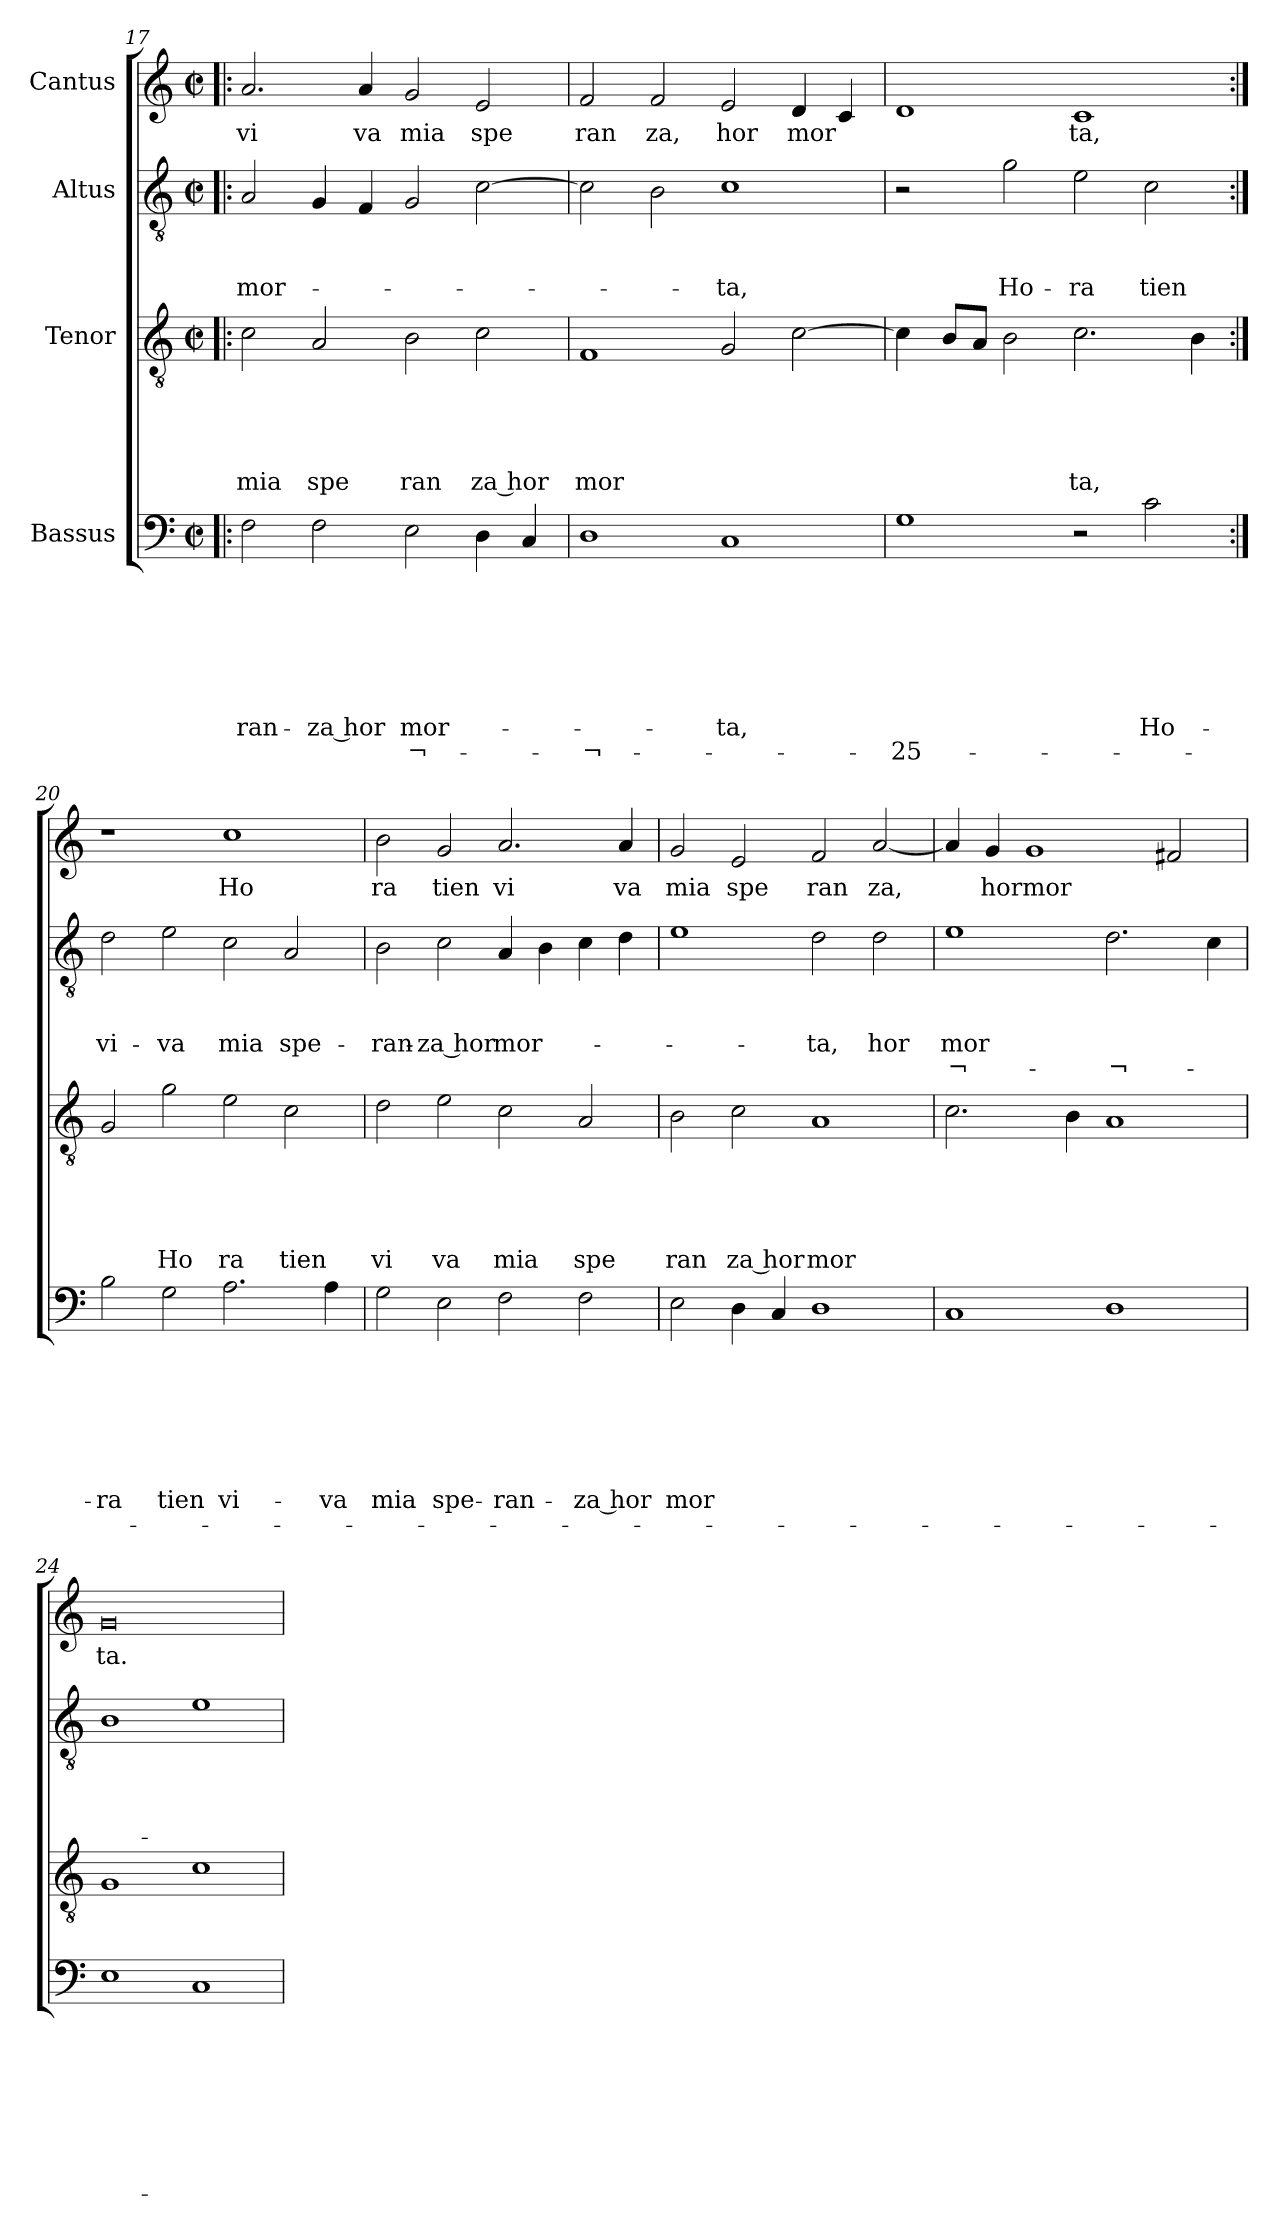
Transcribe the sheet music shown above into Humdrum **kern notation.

**kern	**text	**text	**text	**text	**text	**text	**text	**text	**kern	**text	**text	**text	**text	**text	**kern	**text	**text	**text	**text	**kern	**text
*part4	*part4	*part4	*part4	*part4	*part4	*part4	*part4	*part4	*part3	*part3	*part3	*part3	*part3	*part3	*part2	*part2	*part2	*part2	*part2	*part1	*part1
*staff4	*staff4	*staff4	*staff4	*staff4	*staff4	*staff4	*staff4	*staff4	*staff3	*staff3	*staff3	*staff3	*staff3	*staff3	*staff2	*staff2	*staff2	*staff2	*staff2	*staff1	*staff1
*I"Bassus	*	*	*	*	*	*	*	*	*I"Tenor	*	*	*	*	*	*I"Altus	*	*	*	*	*I"Cantus	*
!!LO:PB:g=z
*clefF4	*	*	*	*	*	*	*	*	*clefGv2	*	*	*	*	*	*clefGv2	*	*	*	*	*clefG2	*
*k[]	*	*	*	*	*	*	*	*	*k[]	*	*	*	*	*	*k[]	*	*	*	*	*k[]	*
*C:	*	*	*	*	*	*	*	*	*C:	*	*	*	*	*	*C:	*	*	*	*	*C:	*
*M2/2	*	*	*	*	*	*	*	*	*M2/2	*	*	*	*	*	*M2/2	*	*	*	*	*M2/2	*
*met(c|)	*	*	*	*	*	*	*	*	*met(c|)	*	*	*	*	*	*met(c|)	*	*	*	*	*met(c|)	*
=17!|:	=17!|:	=17!|:	=17!|:	=17!|:	=17!|:	=17!|:	=17!|:	=17!|:	=17!|:	=17!|:	=17!|:	=17!|:	=17!|:	=17!|:	=17!|:	=17!|:	=17!|:	=17!|:	=17!|:	=17!|:	=17!|:
!	!	!	!	!	!	!	!LO:LY:b	!	!	!	!	!	!	!LO:LY:b	!	!	!	!LO:LY:b	!	!	!LO:LY:b
2F\	.	.	.	.	.	.	ran-	.	2c\	.	.	.	.	mia	2A/	.	.	mor-	.	2.a/	vi
!	!	!	!	!	!	!	!LO:LY:b:rj	!	!	!	!	!	!	!LO:LY:b	!	!	!	!	!	!	!
2F\	.	.	.	.	.	.	-za hor	.	2A/	.	.	.	.	spe	4G/	.	.	.	.	.	.
!	!	!	!	!	!	!	!	!	!	!	!	!	!	!	!	!	!	!	!	!	!LO:LY:b
.	.	.	.	.	.	.	.	.	.	.	.	.	.	.	4F/	.	.	.	.	4a/	va
!	!	!	!	!	!	!	!LO:LY:b	!LO:LY:b	!	!	!	!	!	!LO:LY:b	!	!	!	!	!	!	!LO:LY:b
2E\	.	.	.	.	.	.	mor-	¬-	2B\	.	.	.	.	ran	2G/	.	.	.	.	2g/	mia
!	!	!	!	!	!	!	!	!	!	!	!	!	!	!LO:LY:b:rj	!	!	!	!	!	!	!LO:LY:b
4D\	.	.	.	.	.	.	.	.	2c\	.	.	.	.	za hor	[>2c\	.	.	.	.	2e/	spe
4C/	.	.	.	.	.	.	.	.	.	.	.	.	.	.	.	.	.	.	.	.	.
=18	=18	=18	=18	=18	=18	=18	=18	=18	=18	=18	=18	=18	=18	=18	=18	=18	=18	=18	=18	=18	=18
!	!	!	!	!	!	!	!	!LO:LY:b:rj	!	!	!	!	!	!LO:LY:b	!	!	!	!	!	!	!LO:LY:b
1D	.	.	.	.	.	.	.	-¬-	1F	.	.	.	.	mor	2c\]	.	.	.	.	2f/	ran
!	!	!	!	!	!	!	!	!	!	!	!	!	!	!	!	!	!	!	!	!	!LO:LY:b
.	.	.	.	.	.	.	.	.	.	.	.	.	.	.	2B\	.	.	.	.	2f/	za,
!	!	!	!	!	!	!	!LO:LY:b	!	!	!	!	!	!	!	!	!	!	!LO:LY:b	!	!	!LO:LY:b
1C	.	.	.	.	.	.	-ta,	.	2G/	.	.	.	.	.	1c	.	.	-ta,	.	2e/	hor
!	!	!	!	!	!	!	!	!	!	!	!	!	!	!	!	!	!	!	!	!	!LO:LY:b
.	.	.	.	.	.	.	.	.	[>2c\	.	.	.	.	.	.	.	.	.	.	4d/	mor
.	.	.	.	.	.	.	.	.	.	.	.	.	.	.	.	.	.	.	.	4c/	.
=19	=19	=19	=19	=19	=19	=19	=19	=19	=19	=19	=19	=19	=19	=19	=19	=19	=19	=19	=19	=19	=19
!	!	!	!	!	!	!	!	!LO:LY:b	!	!	!	!	!	!	!	!	!	!	!	!	!
1G	.	.	.	.	.	.	.	-25-	4c\]	.	.	.	.	.	2r	.	.	.	.	1d	.
.	.	.	.	.	.	.	.	.	8B/L	.	.	.	.	.	.	.	.	.	.	.	.
.	.	.	.	.	.	.	.	.	8A/J	.	.	.	.	.	.	.	.	.	.	.	.
!	!	!	!	!	!	!	!	!	!	!	!	!	!	!	!	!	!	!LO:LY:b	!	!	!
.	.	.	.	.	.	.	.	.	2B\	.	.	.	.	.	2g\	.	.	Ho-	.	.	.
!	!	!	!	!	!	!	!	!	!	!	!	!	!	!LO:LY:b	!	!	!	!LO:LY:b	!	!	!LO:LY:b
2r	.	.	.	.	.	.	.	.	2.c\	.	.	.	.	ta,	2e\	.	.	-ra	.	1c	ta,
!	!	!	!	!	!	!	!LO:LY:b	!	!	!	!	!	!	!	!	!	!	!LO:LY:b	!	!	!
2c\	.	.	.	.	.	.	Ho-	.	.	.	.	.	.	.	2c\	.	.	tien	.	.	.
.	.	.	.	.	.	.	.	.	4B\	.	.	.	.	.	.	.	.	.	.	.	.
=20:|!	=20:|!	=20:|!	=20:|!	=20:|!	=20:|!	=20:|!	=20:|!	=20:|!	=20:|!	=20:|!	=20:|!	=20:|!	=20:|!	=20:|!	=20:|!	=20:|!	=20:|!	=20:|!	=20:|!	=20:|!	=20:|!
!	!	!	!	!	!	!	!LO:LY:b	!	!	!	!	!	!	!	!	!	!	!LO:LY:b	!	!	!
2B\	.	.	.	.	.	.	-ra	.	2G/	.	.	.	.	.	2d\	.	.	vi-	.	1r	.
!	!	!	!	!	!	!	!LO:LY:b	!	!	!	!	!	!	!LO:LY:b	!	!	!	!LO:LY:b	!	!	!
2G\	.	.	.	.	.	.	tien	.	2g\	.	.	.	.	Ho	2e\	.	.	-va	.	.	.
!	!	!	!	!	!	!	!LO:LY:b	!	!	!	!	!	!	!LO:LY:b	!	!	!	!LO:LY:b	!	!	!LO:LY:b
2.A\	.	.	.	.	.	.	vi-	.	2e\	.	.	.	.	ra	2c\	.	.	mia	.	1cc	Ho
!	!	!	!	!	!	!	!	!	!	!	!	!	!	!LO:LY:b	!	!	!	!LO:LY:b	!	!	!
.	.	.	.	.	.	.	.	.	2c\	.	.	.	.	tien	2A/	.	.	spe-	.	.	.
!	!	!	!	!	!	!	!LO:LY:b	!	!	!	!	!	!	!	!	!	!	!	!	!	!
4A\	.	.	.	.	.	.	-va	.	.	.	.	.	.	.	.	.	.	.	.	.	.
=21	=21	=21	=21	=21	=21	=21	=21	=21	=21	=21	=21	=21	=21	=21	=21	=21	=21	=21	=21	=21	=21
!	!	!	!	!	!	!	!LO:LY:b	!	!	!	!	!	!	!LO:LY:b	!	!	!	!LO:LY:b	!	!	!LO:LY:b
2G\	.	.	.	.	.	.	mia	.	2d\	.	.	.	.	vi	2B\	.	.	-ran-	.	2b\	ra
!	!	!	!	!	!	!	!LO:LY:b	!	!	!	!	!	!	!LO:LY:b	!	!	!	!LO:LY:b:rj	!	!	!LO:LY:b
2E\	.	.	.	.	.	.	spe-	.	2e\	.	.	.	.	va	2c\	.	.	-za hor	.	2g/	tien
!	!	!	!	!	!	!	!LO:LY:b	!	!	!	!	!	!	!LO:LY:b	!	!	!	!LO:LY:b	!	!	!LO:LY:b
2F\	.	.	.	.	.	.	-ran-	.	2c\	.	.	.	.	mia	4A/	.	.	mor-	.	2.a/	vi
.	.	.	.	.	.	.	.	.	.	.	.	.	.	.	4B\	.	.	.	.	.	.
!	!	!	!	!	!	!	!LO:LY:b:rj	!	!	!	!	!	!	!LO:LY:b	!	!	!	!	!	!	!
2F\	.	.	.	.	.	.	-za hor	.	2A/	.	.	.	.	spe	4c\	.	.	.	.	.	.
!	!	!	!	!	!	!	!	!	!	!	!	!	!	!	!	!	!	!	!	!	!LO:LY:b
.	.	.	.	.	.	.	.	.	.	.	.	.	.	.	4d\	.	.	.	.	4a/	va
!!LO:LB:g=z
=22	=22	=22	=22	=22	=22	=22	=22	=22	=22	=22	=22	=22	=22	=22	=22	=22	=22	=22	=22	=22	=22
!	!	!	!	!	!	!	!LO:LY:b	!	!	!	!	!	!	!LO:LY:b	!	!	!	!	!	!	!LO:LY:b
2E\	.	.	.	.	.	.	mor	.	2B\	.	.	.	.	ran	1e	.	.	.	.	2g/	mia
!	!	!	!	!	!	!	!	!	!	!	!	!	!	!LO:LY:b:rj	!	!	!	!	!	!	!LO:LY:b
4D\	.	.	.	.	.	.	.	.	2c\	.	.	.	.	za hor	.	.	.	.	.	2e/	spe
4C/	.	.	.	.	.	.	.	.	.	.	.	.	.	.	.	.	.	.	.	.	.
!	!	!	!	!	!	!	!	!	!	!	!	!	!	!LO:LY:b	!	!	!	!LO:LY:b	!	!	!LO:LY:b
1D	.	.	.	.	.	.	.	.	1A	.	.	.	.	mor	2d\	.	.	-ta,	.	2f/	ran
!	!	!	!	!	!	!	!	!	!	!	!	!	!	!	!	!	!	!LO:LY:b	!	!	!LO:LY:b
.	.	.	.	.	.	.	.	.	.	.	.	.	.	.	2d\	.	.	hor	.	[<2a/	za,
=23	=23	=23	=23	=23	=23	=23	=23	=23	=23	=23	=23	=23	=23	=23	=23	=23	=23	=23	=23	=23	=23
!	!	!	!	!	!	!	!	!	!	!	!	!	!	!	!	!	!	!LO:LY:b	!LO:LY:b	!	!
1C	.	.	.	.	.	.	.	.	2.c\	.	.	.	.	.	1e	.	.	mor	¬-	4a/]	.
!	!	!	!	!	!	!	!	!	!	!	!	!	!	!	!	!	!	!	!	!	!LO:LY:b
.	.	.	.	.	.	.	.	.	.	.	.	.	.	.	.	.	.	.	.	4g/	hormor
.	.	.	.	.	.	.	.	.	.	.	.	.	.	.	.	.	.	.	.	1g	.
.	.	.	.	.	.	.	.	.	4B\	.	.	.	.	.	.	.	.	.	.	.	.
!	!	!	!	!	!	!	!	!	!	!	!	!	!	!	!	!	!	!	!LO:LY:b:rj	!	!
1D	.	.	.	.	.	.	.	.	1A	.	.	.	.	.	2.d\	.	.	.	-¬-	.	.
.	.	.	.	.	.	.	.	.	.	.	.	.	.	.	.	.	.	.	.	2f#/	.
.	.	.	.	.	.	.	.	.	.	.	.	.	.	.	4c\	.	.	.	.	.	.
=24	=24	=24	=24	=24	=24	=24	=24	=24	=24	=24	=24	=24	=24	=24	=24	=24	=24	=24	=24	=24	=24
!	!	!	!	!	!	!	!	!	!	!	!	!	!	!	!	!	!	!	!	!	!LO:LY:b
1E	.	.	.	.	.	.	.	.	1G	.	.	.	.	.	1B	.	.	.	.	0g	ta.
1C	.	.	.	.	.	.	.	.	1c	.	.	.	.	.	1e	.	.	.	.	.	.
=	=	=	=	=	=	=	=	=	=	=	=	=	=	=	=	=	=	=	=	=	=
*-	*-	*-	*-	*-	*-	*-	*-	*-	*-	*-	*-	*-	*-	*-	*-	*-	*-	*-	*-	*-	*-
